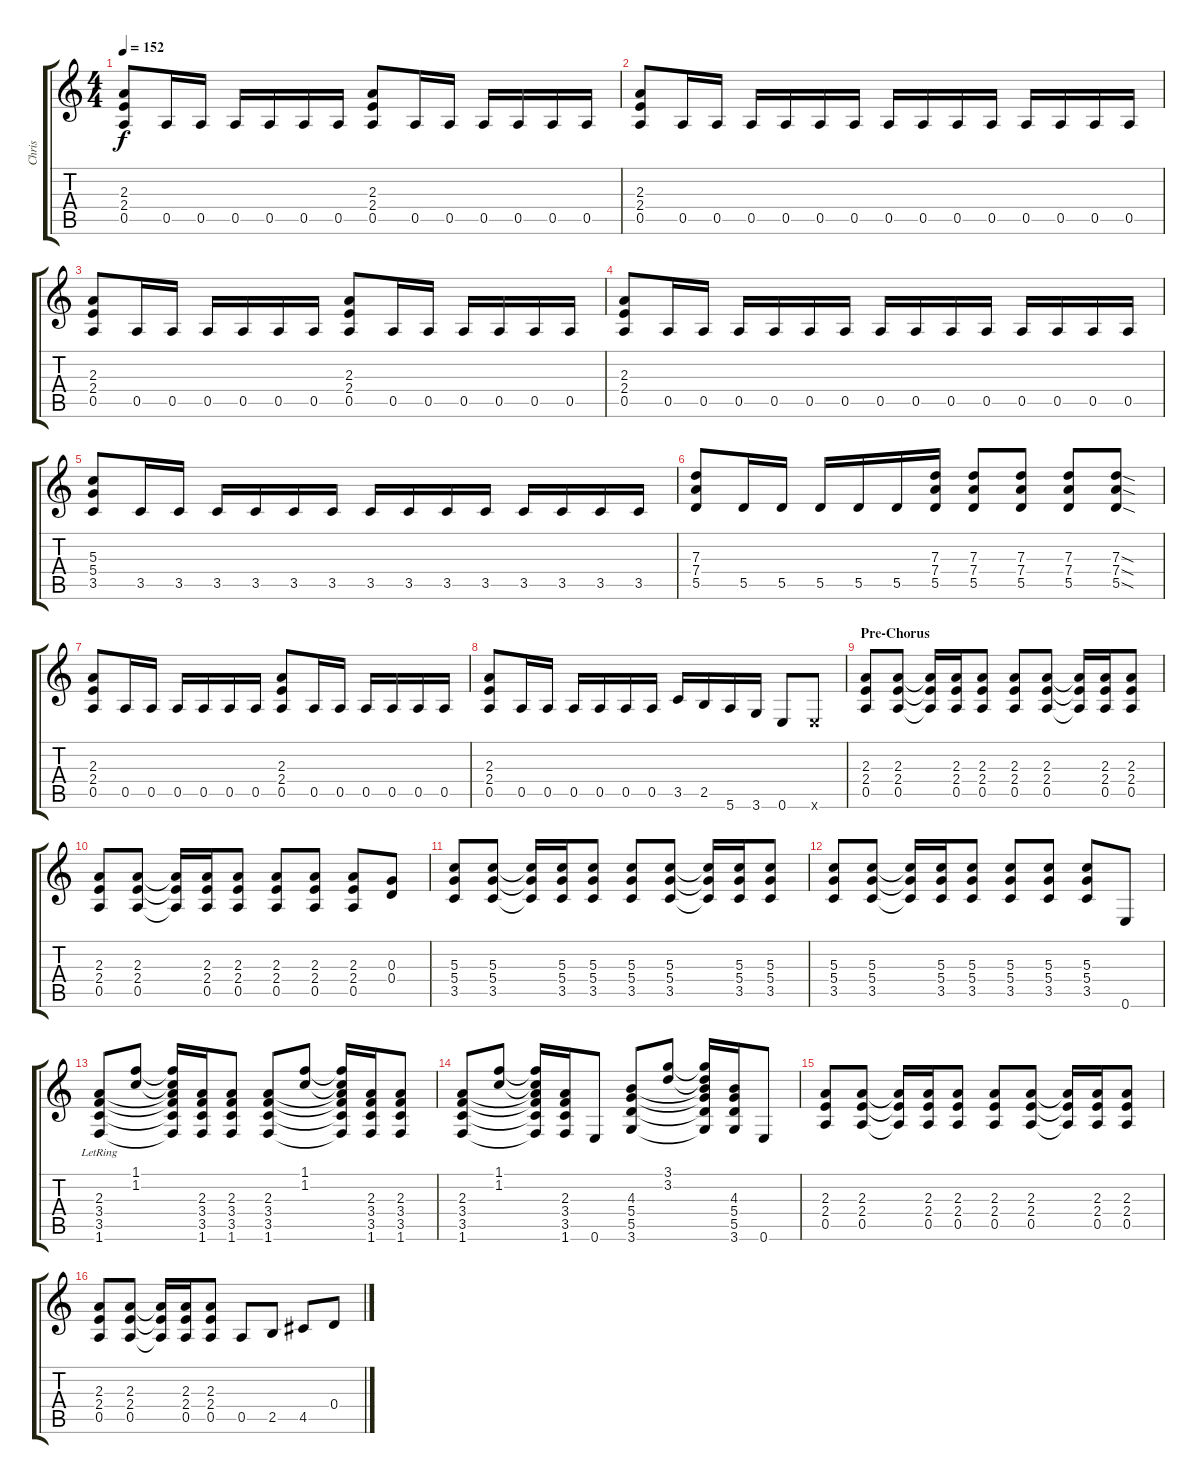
\track ("Chris" "Chris") {instrument distortionguitar}
\staff {score tabs}
\tuning (E4 B3 G3 D3 A2 E2) {hide}
\ts (4 4)
\tempo 152
\clef g2
\ks c
(2.3 2.4 0.5).8{dy f} 0.5.16 0.5.16 0.5.16 0.5.16 0.5.16 0.5.16 (2.3 2.4 0.5).8 0.5.16 0.5.16 0.5.16 0.5.16 0.5.16 0.5.16 |
(2.3 2.4 0.5).8 0.5.16 0.5.16 0.5.16 0.5.16 0.5.16 0.5.16 0.5.16 0.5.16 0.5.16 0.5.16 0.5.16 0.5.16 0.5.16 0.5.16 |
(2.3 2.4 0.5).8 0.5.16 0.5.16 0.5.16 0.5.16 0.5.16 0.5.16 (2.3 2.4 0.5).8 0.5.16 0.5.16 0.5.16 0.5.16 0.5.16 0.5.16 |
(2.3 2.4 0.5).8 0.5.16 0.5.16 0.5.16 0.5.16 0.5.16 0.5.16 0.5.16 0.5.16 0.5.16 0.5.16 0.5.16 0.5.16 0.5.16 0.5.16 |
(5.3 5.4 3.5).8 3.5.16 3.5.16 3.5.16 3.5.16 3.5.16 3.5.16 3.5.16 3.5.16 3.5.16 3.5.16 3.5.16 3.5.16 3.5.16 3.5.16 |
(7.3 7.4 5.5).8 5.5.16 5.5.16 5.5.16 5.5.16 5.5.16 (7.3 7.4 5.5).16 (7.3 7.4 5.5).8 (7.3 7.4 5.5).8 (7.3 7.4 5.5).8 (7.3{sod} 7.4{sod} 5.5{sod}).8 |
(2.3 2.4 0.5).8 0.5.16 0.5.16 0.5.16 0.5.16 0.5.16 0.5.16 (2.3 2.4 0.5).8 0.5.16 0.5.16 0.5.16 0.5.16 0.5.16 0.5.16 |
(2.3 2.4 0.5).8 0.5.16 0.5.16 0.5.16 0.5.16 0.5.16 0.5.16 3.5.16 2.5.16 5.6.16 3.6.16 0.6.8 0.6{x}.8 |
\section ("" "Pre-Chorus")
(2.3 2.4 0.5).8 (2.3 2.4 0.5).8 (2.3{t} 2.4{t} 0.5{t}).16 (2.3 2.4 0.5).16 (2.3 2.4 0.5).8 (2.3 2.4 0.5).8 (2.3 2.4 0.5).8 (2.3{t} 2.4{t} 0.5{t}).16 (2.3 2.4 0.5).16 (2.3 2.4 0.5).8 |
(2.3 2.4 0.5).8 (2.3 2.4 0.5).8 (2.3{t} 2.4{t} 0.5{t}).16 (2.3 2.4 0.5).16 (2.3 2.4 0.5).8 (2.3 2.4 0.5).8 (2.3 2.4 0.5).8 (2.3 2.4 0.5).8 (0.3 0.4).8 |
(5.3 5.4 3.5).8 (5.3 5.4 3.5).8 (5.3{t} 5.4{t} 3.5{t}).16 (5.3 5.4 3.5).16 (5.3 5.4 3.5).8 (5.3 5.4 3.5).8 (5.3 5.4 3.5).8 (5.3{t} 5.4{t} 3.5{t}).16 (5.3 5.4 3.5).16 (5.3 5.4 3.5).8 |
(5.3 5.4 3.5).8 (5.3 5.4 3.5).8 (5.3{t} 5.4{t} 3.5{t}).16 (5.3 5.4 3.5).16 (5.3 5.4 3.5).8 (5.3 5.4 3.5).8 (5.3 5.4 3.5).8 (5.3 5.4 3.5).8 0.6.8 |
(2.3{lr} 3.4 3.5 1.6).8 (1.1 1.2).8 (1.1{t} 1.2{t} 2.3{t} 3.4{t} 3.5{t} 1.6{t}).16 (2.3 3.4 3.5 1.6).16 (2.3 3.4 3.5 1.6).8 (2.3 3.4 3.5 1.6).8 (1.1 1.2).8 (1.1{t} 1.2{t} 2.3{t} 3.4{t} 3.5{t} 1.6{t}).16 (2.3 3.4 3.5 1.6).16 (2.3 3.4 3.5 1.6).8 |
(2.3 3.4 3.5 1.6).8 (1.1 1.2).8 (1.1{t} 1.2{t} 2.3{t} 3.4{t} 3.5{t} 1.6{t}).16 (2.3 3.4 3.5 1.6).16 0.6.8 (4.3 5.4 5.5 3.6).8 (3.1 3.2).8 (3.1{t} 3.2{t} 4.3{t} 5.4{t} 5.5{t} 3.6{t}).16 (4.3 5.4 5.5 3.6).16 0.6.8 |
(2.3 2.4 0.5).8 (2.3 2.4 0.5).8 (2.3{t} 2.4{t} 0.5{t}).16 (2.3 2.4 0.5).16 (2.3 2.4 0.5).8 (2.3 2.4 0.5).8 (2.3 2.4 0.5).8 (2.3{t} 2.4{t} 0.5{t}).16 (2.3 2.4 0.5).16 (2.3 2.4 0.5).8 |
(2.3 2.4 0.5).8 (2.3 2.4 0.5).8 (2.3{t} 2.4{t} 0.5{t}).16 (2.3 2.4 0.5).16 (2.3 2.4 0.5).8 0.5.8 2.5.8 4.5.8 0.4.8
